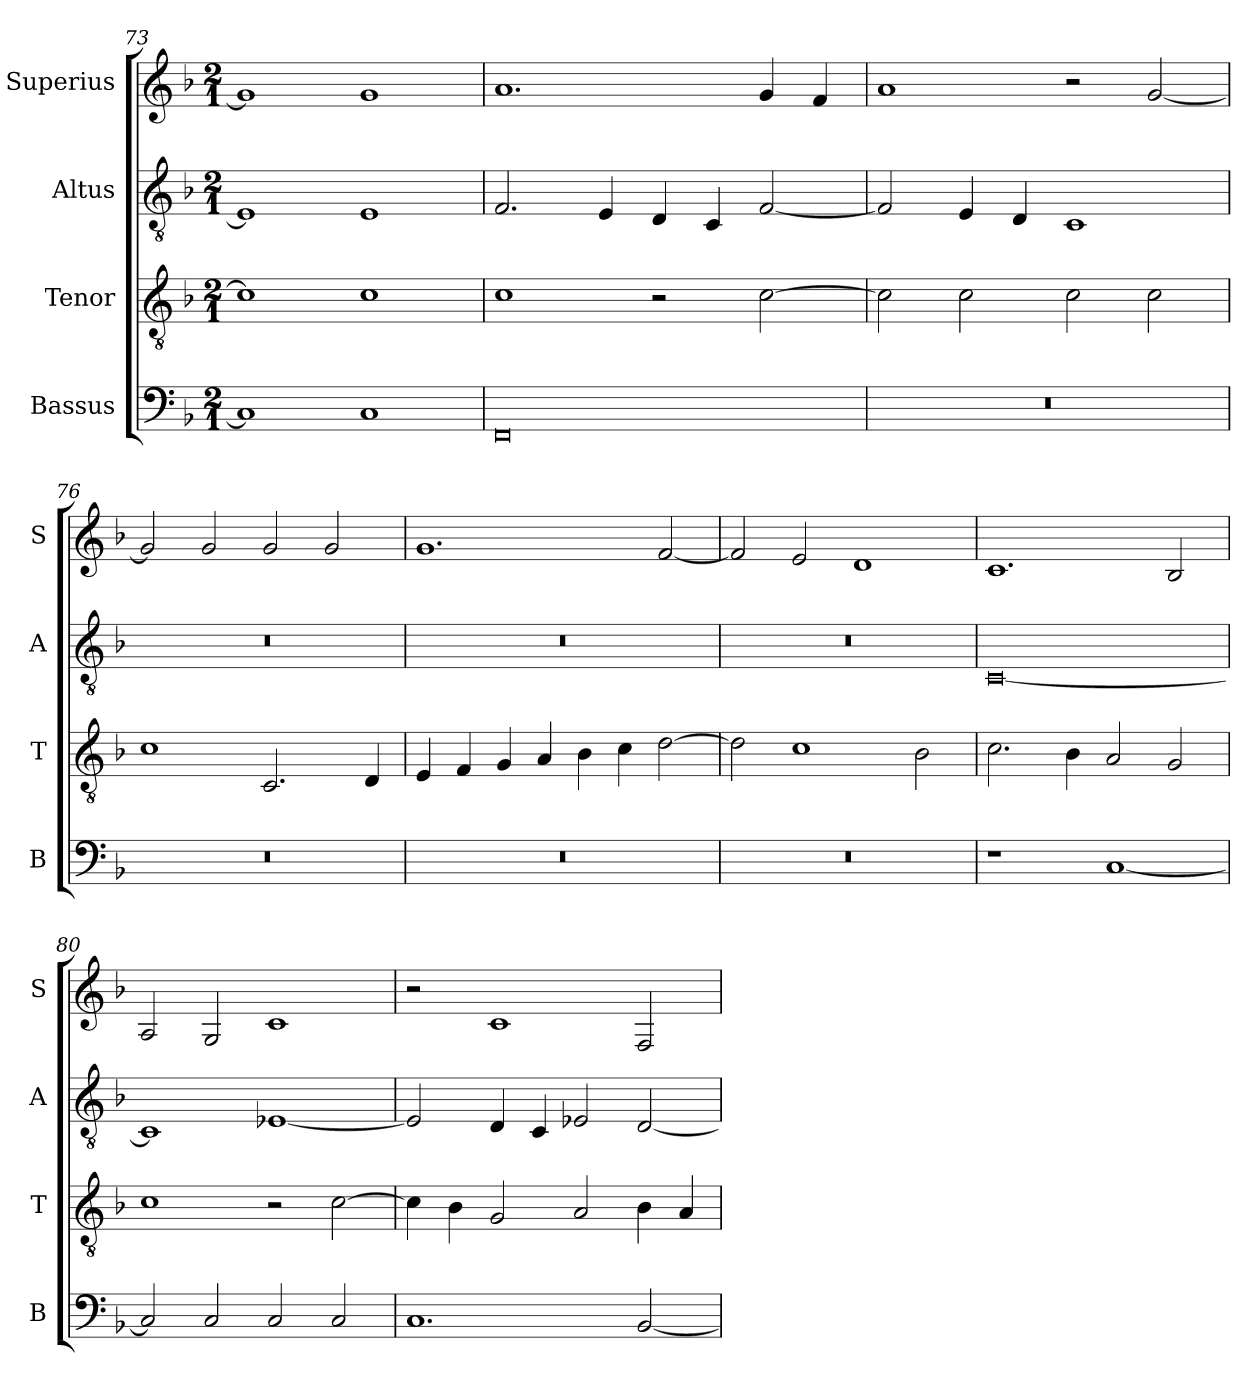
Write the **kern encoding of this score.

**kern	**kern	**kern	**kern
*part4	*part3	*part2	*part1
*staff4	*staff3	*staff2	*staff1
*I"Bassus	*I"Tenor	*I"Altus	*I"Superius
*I'B	*I'T	*I'A	*I'S
*clefF4	*clefGv2	*clefGv2	*clefG2
*k[b-]	*k[b-]	*k[b-]	*k[b-]
*M2/1	*M2/1	*M2/1	*M2/1
=73	=73	=73	=73
1C]	1c]	1E]	1g]
1C	1c	1E	1g
=74	=74	=74	=74
0FF	1c	2.F/	1.a
.	.	4E/	.
.	2r	4D/	.
.	.	4C/	.
.	[2c\	[2F/	4g/
.	.	.	4f/
=75	=75	=75	=75
0r	2c\]	2F/]	1a
.	2c\	4E/	.
.	.	4D/	.
.	2c\	1C	2r
.	2c\	.	[2g/
=76	=76	=76	=76
0r	1c	0r	2g/]
.	.	.	2g/
.	2.C/	.	2g/
.	.	.	2g/
.	4D/	.	.
=77	=77	=77	=77
0r	4E/	0r	1.g
.	4F/	.	.
.	4G/	.	.
.	4A/	.	.
.	4B-\	.	.
.	4c\	.	.
.	[2d\	.	[2f/
=78	=78	=78	=78
0r	2d\]	0r	2f/]
.	1c	.	2e/
.	.	.	1d
.	2B-\	.	.
=79	=79	=79	=79
1r	2.c\	[0C	1.c
.	4B-\	.	.
[1C	2A/	.	.
.	2G/	.	2B-/
=80	=80	=80	=80
2C/]	1c	1C]	2A/
2C/	.	.	2G/
2C/	2r	[1E-X	1c
2C/	[2c\	.	.
=81	=81	=81	=81
1.C	4c\]	2E-/]	2r
.	4B-\	.	.
.	2G/	4D/	1c
.	.	4C/	.
.	2A/	2E-X/	.
[2BB-/	4B-\	[2D/	2F/
.	4A/	.	.
=	=	=	=
*-	*-	*-	*-
